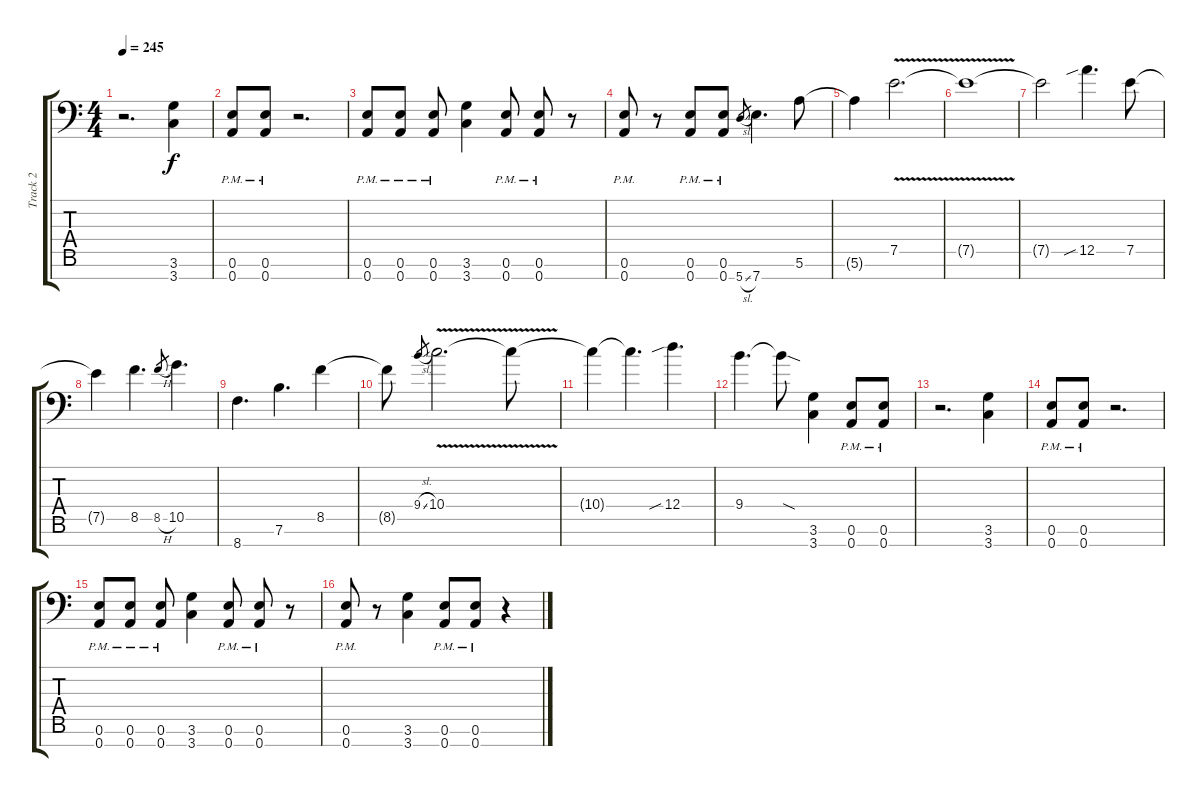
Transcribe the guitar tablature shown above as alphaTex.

\track ("Track 2" "Track 2") {instrument distortionguitar}
\staff {score tabs}
\tuning (E4 B3 G3 D3 A2 E2 A1) {hide}
\ts (4 4)
\tempo 245
\clef f4
\ks c
r.2{d dy f} (3.6 3.7).4 |
(0.6{pm} 0.7{pm}).8 (0.6{pm} 0.7{pm}).8 r.2{d} |
(0.6{pm} 0.7{pm}).8 (0.6{pm} 0.7{pm}).8 (0.6{pm} 0.7{pm}).8 (3.6 3.7).4 (0.6{pm} 0.7{pm}).8 (0.6{pm} 0.7{pm}).8 r.8 |
(0.6{pm} 0.7{pm}).8 r.8 (0.6{pm} 0.7{pm}).8 (0.6{pm} 0.7{pm}).8 5.7{sl}.8{gr} 7.7.4{d} 5.6.8 |
5.6{t}.4 7.5{v}.2{d} |
7.5{t}.1 |
7.5{t}.2 12.5{sib}.4{d} 7.5.8 |
7.5{t}.4 8.5.4{d} 8.5{h}.8{gr} 10.5.4{d} |
8.7.4{d} 7.6.4{d} 8.5.4 |
8.5{t}.8 9.4{sl}.8{gr} 10.4{v}.2{d} 10.4{t}.8 |
10.4{t}.4 10.4{t}.4{d} 12.4{sib}.4{d} |
9.4.4{d} 9.4{sod t}.8 (3.6 3.7).4 (0.6{pm} 0.7{pm}).8 (0.6{pm} 0.7{pm}).8 |
r.2{d} (3.6 3.7).4 |
(0.6{pm} 0.7{pm}).8 (0.6{pm} 0.7{pm}).8 r.2{d} |
(0.6{pm} 0.7{pm}).8 (0.6{pm} 0.7{pm}).8 (0.6{pm} 0.7{pm}).8 (3.6 3.7).4 (0.6{pm} 0.7{pm}).8 (0.6{pm} 0.7{pm}).8 r.8 |
(0.6{pm} 0.7{pm}).8 r.8 (3.6 3.7).4 (0.6{pm} 0.7{pm}).8 (0.6{pm} 0.7{pm}).8 r.4
